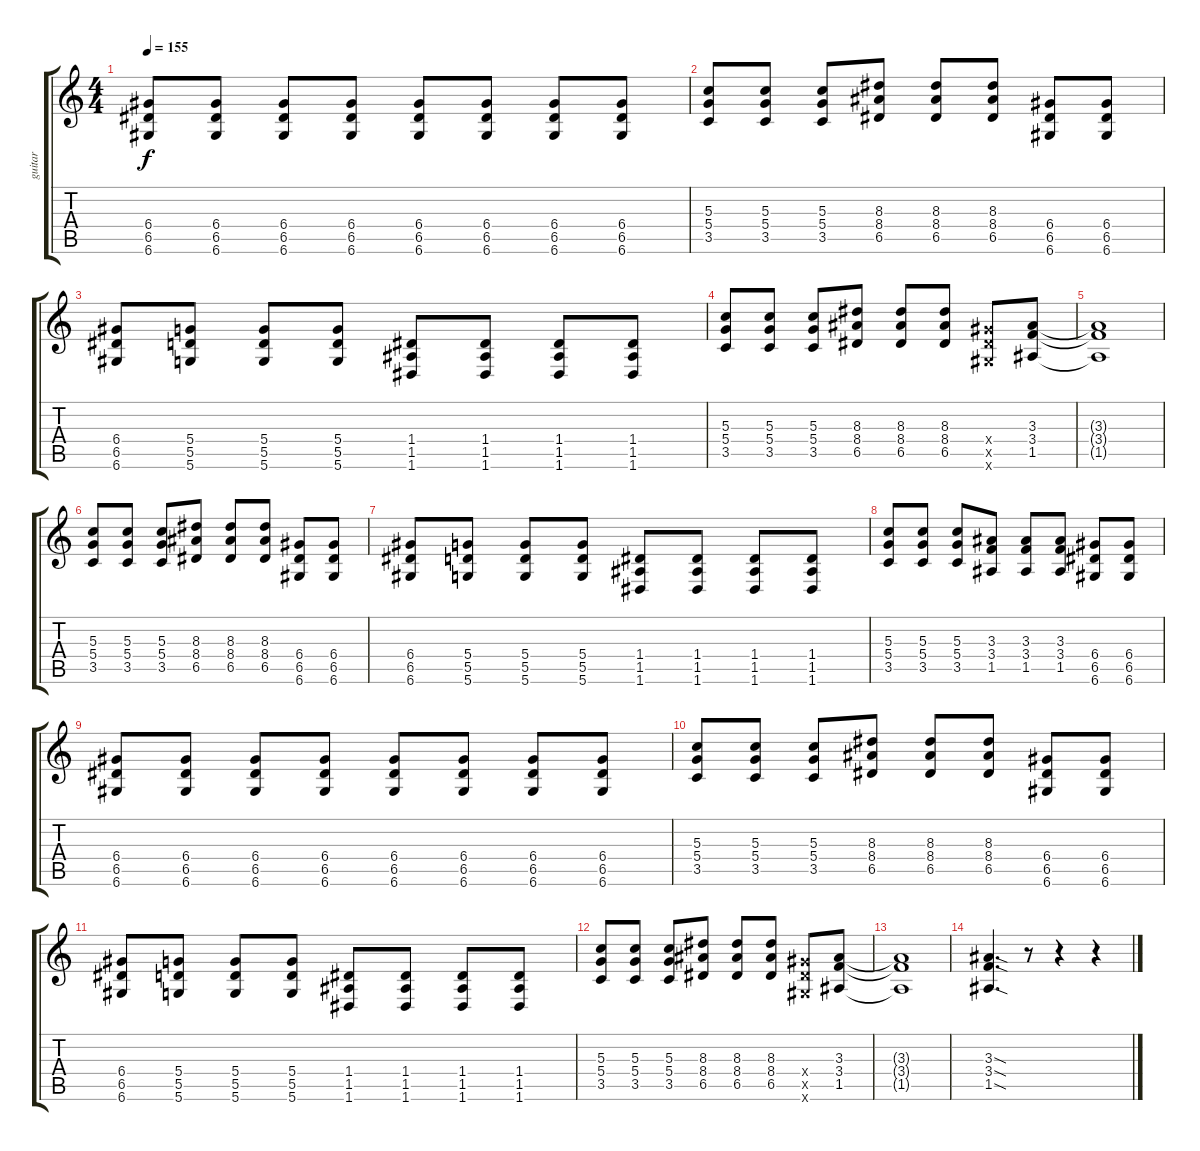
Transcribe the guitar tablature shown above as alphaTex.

\track ("guitar" "guitar") {instrument distortionguitar}
\staff {score tabs}
\tuning (E4 B3 G3 D3 A2 D2) {hide}
\ts (4 4)
\tempo 155
\clef g2
\ks c
(6.4 6.5 6.6).8{dy f} (6.4 6.5 6.6).8 (6.4 6.5 6.6).8 (6.4 6.5 6.6).8 (6.4 6.5 6.6).8 (6.4 6.5 6.6).8 (6.4 6.5 6.6).8 (6.4 6.5 6.6).8 |
(5.3 5.4 3.5).8 (5.3 5.4 3.5).8 (5.3 5.4 3.5).8 (8.3 8.4 6.5).8 (8.3 8.4 6.5).8 (8.3 8.4 6.5).8 (6.4 6.5 6.6).8 (6.4 6.5 6.6).8 |
(6.4 6.5 6.6).8 (5.4 5.5 5.6).8 (5.4 5.5 5.6).8 (5.4 5.5 5.6).8 (1.4 1.5 1.6).8 (1.4 1.5 1.6).8 (1.4 1.5 1.6).8 (1.4 1.5 1.6).8 |
(5.3 5.4 3.5).8 (5.3 5.4 3.5).8 (5.3 5.4 3.5).8 (8.3 8.4 6.5).8 (8.3 8.4 6.5).8 (8.3 8.4 6.5).8 (6.4{x} 6.5{x} 6.6{x}).8 (3.3 3.4 1.5).8 |
(3.3{t} 3.4{t} 1.5{t}).1 |
(5.3 5.4 3.5).8 (5.3 5.4 3.5).8 (5.3 5.4 3.5).8 (8.3 8.4 6.5).8 (8.3 8.4 6.5).8 (8.3 8.4 6.5).8 (6.4 6.5 6.6).8 (6.4 6.5 6.6).8 |
(6.4 6.5 6.6).8 (5.4 5.5 5.6).8 (5.4 5.5 5.6).8 (5.4 5.5 5.6).8 (1.4 1.5 1.6).8 (1.4 1.5 1.6).8 (1.4 1.5 1.6).8 (1.4 1.5 1.6).8 |
(5.3 5.4 3.5).8 (5.3 5.4 3.5).8 (5.3 5.4 3.5).8 (3.3 3.4 1.5).8 (3.3 3.4 1.5).8 (3.3 3.4 1.5).8 (6.4 6.5 6.6).8 (6.4 6.5 6.6).8 |
(6.4 6.5 6.6).8 (6.4 6.5 6.6).8 (6.4 6.5 6.6).8 (6.4 6.5 6.6).8 (6.4 6.5 6.6).8 (6.4 6.5 6.6).8 (6.4 6.5 6.6).8 (6.4 6.5 6.6).8 |
(5.3 5.4 3.5).8 (5.3 5.4 3.5).8 (5.3 5.4 3.5).8 (8.3 8.4 6.5).8 (8.3 8.4 6.5).8 (8.3 8.4 6.5).8 (6.4 6.5 6.6).8 (6.4 6.5 6.6).8 |
(6.4 6.5 6.6).8 (5.4 5.5 5.6).8 (5.4 5.5 5.6).8 (5.4 5.5 5.6).8 (1.4 1.5 1.6).8 (1.4 1.5 1.6).8 (1.4 1.5 1.6).8 (1.4 1.5 1.6).8 |
(5.3 5.4 3.5).8 (5.3 5.4 3.5).8 (5.3 5.4 3.5).8 (8.3 8.4 6.5).8 (8.3 8.4 6.5).8 (8.3 8.4 6.5).8 (6.4{x} 6.5{x} 6.6{x}).8 (3.3 3.4 1.5).8 |
(3.3{t} 3.4{t} 1.5{t}).1 |
(3.3{sod} 3.4{sod} 1.5{sod}).4{d} r.8 r.4 r.4
